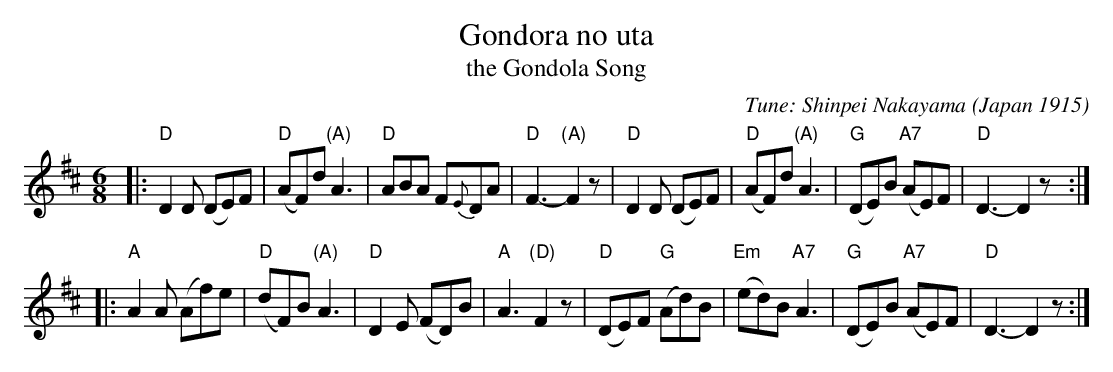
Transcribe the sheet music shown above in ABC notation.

X:1
T:Gondora no uta
T: the Gondola Song
C:Tune: Shinpei Nakayama
O:Japan 1915
M:6/8
L:1/8
K:D
|: "D"D2D      (DE)F | "D"(AF)d "(A)"A3 | "D"ABA      F{E}DA | "D"F3- "(A)"F2z \
|  "D"D2D      (DE)F | "D"(AF)d "(A)"A3 | "G"(DE)B "A7"(AE)F | "D"D3-      D2z :|
|: "A"A2A      (Af)e | "D"(dF)B "(A)"A3 | "D"D2E       (FD)B | "A"A3  "(D)"F2z \
|  "D"(DE)F "G"(Ad)B | "Em"(ed)B "A7"A3 | "G"(DE)B "A7"(AE)F | "D"D3-      D2z :|
